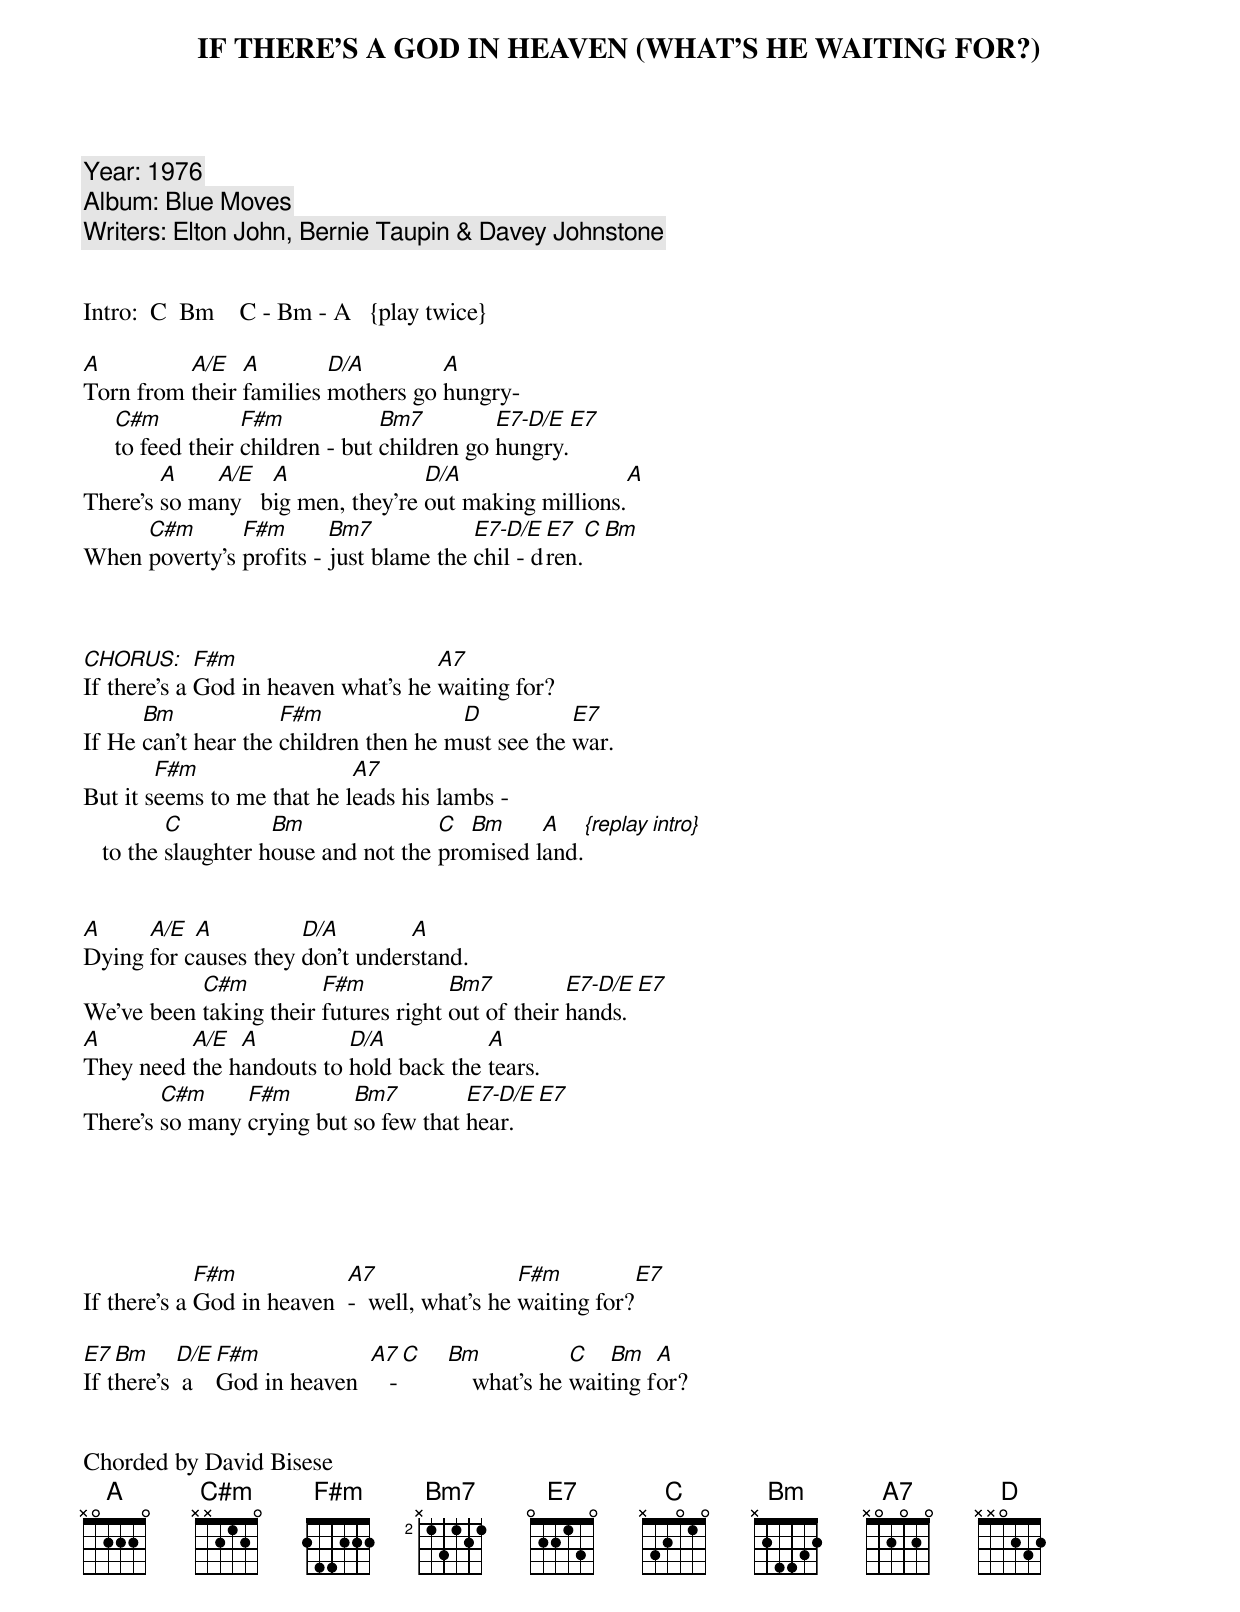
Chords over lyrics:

IF THERE'S A GOD IN HEAVEN (WHAT'S HE WAITING FOR?)

   Year: 1976
  Album: Blue Moves
Writers: Elton John, Bernie Taupin & Davey Johnstone


Intro:  C  Bm    C - Bm - A   {play twice}

A         A/E   A        D/A        A
Torn from their families mothers go hungry-
     C#m           F#m            Bm7         E7-D/E  E7
     to feed their children - but children go hungry.
        A    A/E   A               D/A                  A
There's so many   big men, they're out making millions.
     C#m       F#m       Bm7            E7-D/E  E7    C   Bm
When poverty's profits - just blame the chil - dren.



CHORUS:      F#m                     A7
If there's a God in heaven what's he waiting for?
      Bm             F#m               D           E7
If He can't hear the children then he must see the war.
        F#m                 A7
But it seems to me that he leads his lambs -
          C          Bm               C  Bm     A      {replay intro}
   to the slaughter house and not the promised land.


A     A/E  A          D/A        A
Dying for causes they don't understand.
           C#m          F#m           Bm7          E7-D/E   E7
We've been taking their futures right out of their hands.
A         A/E  A          D/A           A
They need the handouts to hold back the tears.
        C#m     F#m        Bm7         E7-D/E   E7
There's so many crying but so few that hear.



{Repeat Chorus}


             F#m            A7                 F#m           E7
If there's a God in heaven  -  well, what's he waiting for?

E7  Bm     D/E  F#m            A7  C   Bm            C   Bm   A
If there's  a   God in heaven     -        what's he waiting for?


Chorded by David Bisese
